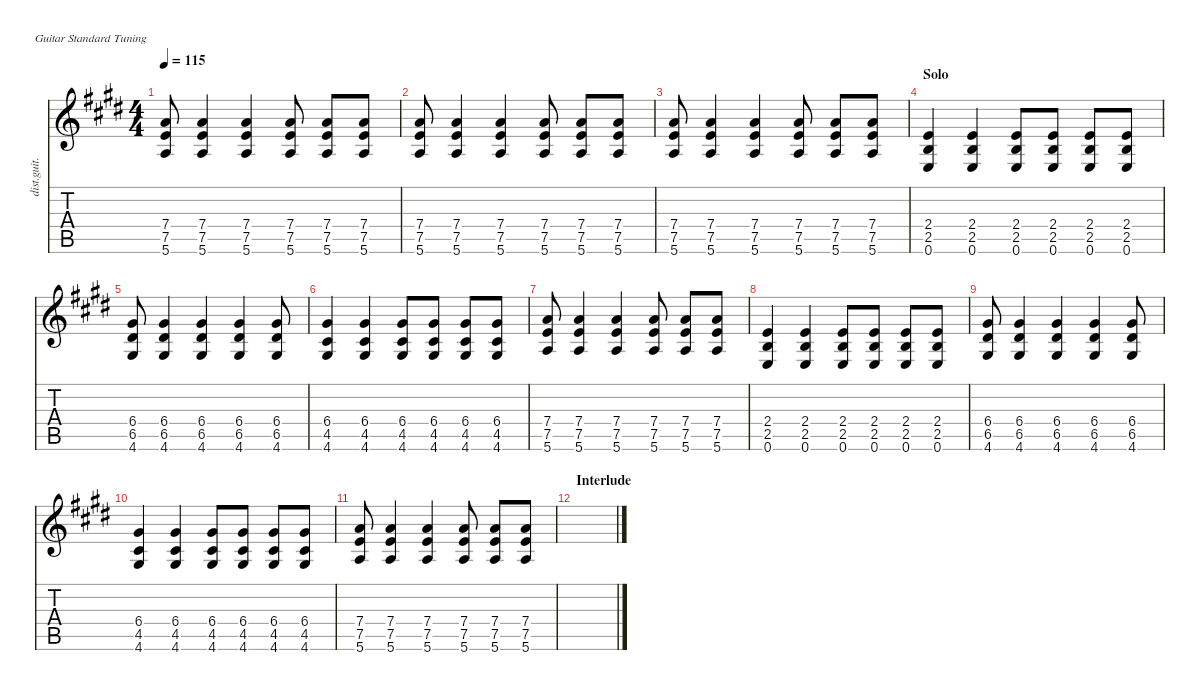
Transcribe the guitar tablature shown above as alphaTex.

\defaultSystemsLayout 4
\hideDynamics
\bracketExtendMode nobrackets
\track ("Distortion Guitar" "dist.guit.") {instrument distortionguitar}
\staff {score tabs}
\tuning (E4 B3 G3 D3 A2 E2)
\ts (4 4)
\tempo 115
\clef g2
\ks e
(5.6{acc forcenatural} 7.5{acc forcenatural} 7.4{acc forcenatural}).8{dy mf beam Up} (5.6{acc forcenatural} 7.5{acc forcenatural} 7.4{acc forcenatural}).4{beam Up} (5.6{acc forcenatural} 7.5{acc forcenatural} 7.4{acc forcenatural}).4{beam Up} (5.6{acc forcenatural} 7.5{acc forcenatural} 7.4{acc forcenatural}).8{beam Up} (5.6{acc forcenatural} 7.5{acc forcenatural} 7.4{acc forcenatural}).8{beam Up} (5.6{acc forcenatural} 7.5{acc forcenatural} 7.4{acc forcenatural}).8{beam Up} |
(5.6{acc forcenatural} 7.5{acc forcenatural} 7.4{acc forcenatural}).8{beam Up} (5.6{acc forcenatural} 7.5{acc forcenatural} 7.4{acc forcenatural}).4{beam Up} (5.6{acc forcenatural} 7.5{acc forcenatural} 7.4{acc forcenatural}).4{beam Up} (5.6{acc forcenatural} 7.5{acc forcenatural} 7.4{acc forcenatural}).8{beam Up} (5.6{acc forcenatural} 7.5{acc forcenatural} 7.4{acc forcenatural}).8{beam Up} (5.6{acc forcenatural} 7.5{acc forcenatural} 7.4{acc forcenatural}).8{beam Up} |
(5.6{acc forcenatural} 7.5{acc forcenatural} 7.4{acc forcenatural}).8{beam Up} (5.6{acc forcenatural} 7.5{acc forcenatural} 7.4{acc forcenatural}).4{beam Up} (5.6{acc forcenatural} 7.5{acc forcenatural} 7.4{acc forcenatural}).4{beam Up} (5.6{acc forcenatural} 7.5{acc forcenatural} 7.4{acc forcenatural}).8{beam Up} (5.6{acc forcenatural} 7.5{acc forcenatural} 7.4{acc forcenatural}).8{beam Up} (5.6{acc forcenatural} 7.5{acc forcenatural} 7.4{acc forcenatural}).8{beam Up} |
\section ("" "Solo")
(2.4{acc forcenatural} 2.5{acc forcenatural} 0.6{acc forcenatural}).4{beam Up} (2.4{acc forcenatural} 2.5{acc forcenatural} 0.6{acc forcenatural}).4{beam Up} (2.4{acc forcenatural} 2.5{acc forcenatural} 0.6{acc forcenatural}).8{beam Up} (2.4{acc forcenatural} 2.5{acc forcenatural} 0.6{acc forcenatural}).8{beam Up} (2.4{acc forcenatural} 2.5{acc forcenatural} 0.6{acc forcenatural}).8{beam Up} (2.4{acc forcenatural} 2.5{acc forcenatural} 0.6{acc forcenatural}).8{beam Up} |
(6.4{acc #} 6.5{acc #} 4.6{acc #}).8{beam Up} (6.4{acc #} 6.5{acc #} 4.6{acc #}).4{beam Up} (6.4{acc #} 6.5{acc #} 4.6{acc #}).4{beam Up} (6.4{acc #} 6.5{acc #} 4.6{acc #}).4{beam Up} (6.4{acc #} 6.5{acc #} 4.6{acc #}).8{beam Up} |
(4.5{acc #} 6.4{acc #} 4.6{acc #}).4{beam Up} (4.5{acc #} 6.4{acc #} 4.6{acc #}).4{beam Up} (4.5{acc #} 6.4{acc #} 4.6{acc #}).8{beam Up} (4.5{acc #} 6.4{acc #} 4.6{acc #}).8{beam Up} (4.5{acc #} 6.4{acc #} 4.6{acc #}).8{beam Up} (4.5{acc #} 6.4{acc #} 4.6{acc #}).8{beam Up} |
(5.6{acc forcenatural} 7.5{acc forcenatural} 7.4{acc forcenatural}).8{beam Up} (5.6{acc forcenatural} 7.5{acc forcenatural} 7.4{acc forcenatural}).4{beam Up} (5.6{acc forcenatural} 7.5{acc forcenatural} 7.4{acc forcenatural}).4{beam Up} (5.6{acc forcenatural} 7.5{acc forcenatural} 7.4{acc forcenatural}).8{beam Up} (5.6{acc forcenatural} 7.5{acc forcenatural} 7.4{acc forcenatural}).8{beam Up} (5.6{acc forcenatural} 7.5{acc forcenatural} 7.4{acc forcenatural}).8{beam Up} |
(2.4{acc forcenatural} 2.5{acc forcenatural} 0.6{acc forcenatural}).4{beam Up} (2.4{acc forcenatural} 2.5{acc forcenatural} 0.6{acc forcenatural}).4{beam Up} (2.4{acc forcenatural} 2.5{acc forcenatural} 0.6{acc forcenatural}).8{beam Up} (2.4{acc forcenatural} 2.5{acc forcenatural} 0.6{acc forcenatural}).8{beam Up} (2.4{acc forcenatural} 2.5{acc forcenatural} 0.6{acc forcenatural}).8{beam Up} (2.4{acc forcenatural} 2.5{acc forcenatural} 0.6{acc forcenatural}).8{beam Up} |
(6.4{acc #} 6.5{acc #} 4.6{acc #}).8{beam Up} (6.4{acc #} 6.5{acc #} 4.6{acc #}).4{beam Up} (6.4{acc #} 6.5{acc #} 4.6{acc #}).4{beam Up} (6.4{acc #} 6.5{acc #} 4.6{acc #}).4{beam Up} (6.4{acc #} 6.5{acc #} 4.6{acc #}).8{beam Up} |
(4.5{acc #} 6.4{acc #} 4.6{acc #}).4{beam Up} (4.5{acc #} 6.4{acc #} 4.6{acc #}).4{beam Up} (4.5{acc #} 6.4{acc #} 4.6{acc #}).8{beam Up} (4.5{acc #} 6.4{acc #} 4.6{acc #}).8{beam Up} (4.5{acc #} 6.4{acc #} 4.6{acc #}).8{beam Up} (4.5{acc #} 6.4{acc #} 4.6{acc #}).8{beam Up} |
(5.6{acc forcenatural} 7.5{acc forcenatural} 7.4{acc forcenatural}).8{beam Up} (5.6{acc forcenatural} 7.5{acc forcenatural} 7.4{acc forcenatural}).4{beam Up} (5.6{acc forcenatural} 7.5{acc forcenatural} 7.4{acc forcenatural}).4{beam Up} (5.6{acc forcenatural} 7.5{acc forcenatural} 7.4{acc forcenatural}).8{beam Up} (5.6{acc forcenatural} 7.5{acc forcenatural} 7.4{acc forcenatural}).8{beam Up} (5.6{acc forcenatural} 7.5{acc forcenatural} 7.4{acc forcenatural}).8{beam Up} |
\section ("" "Interlude")
